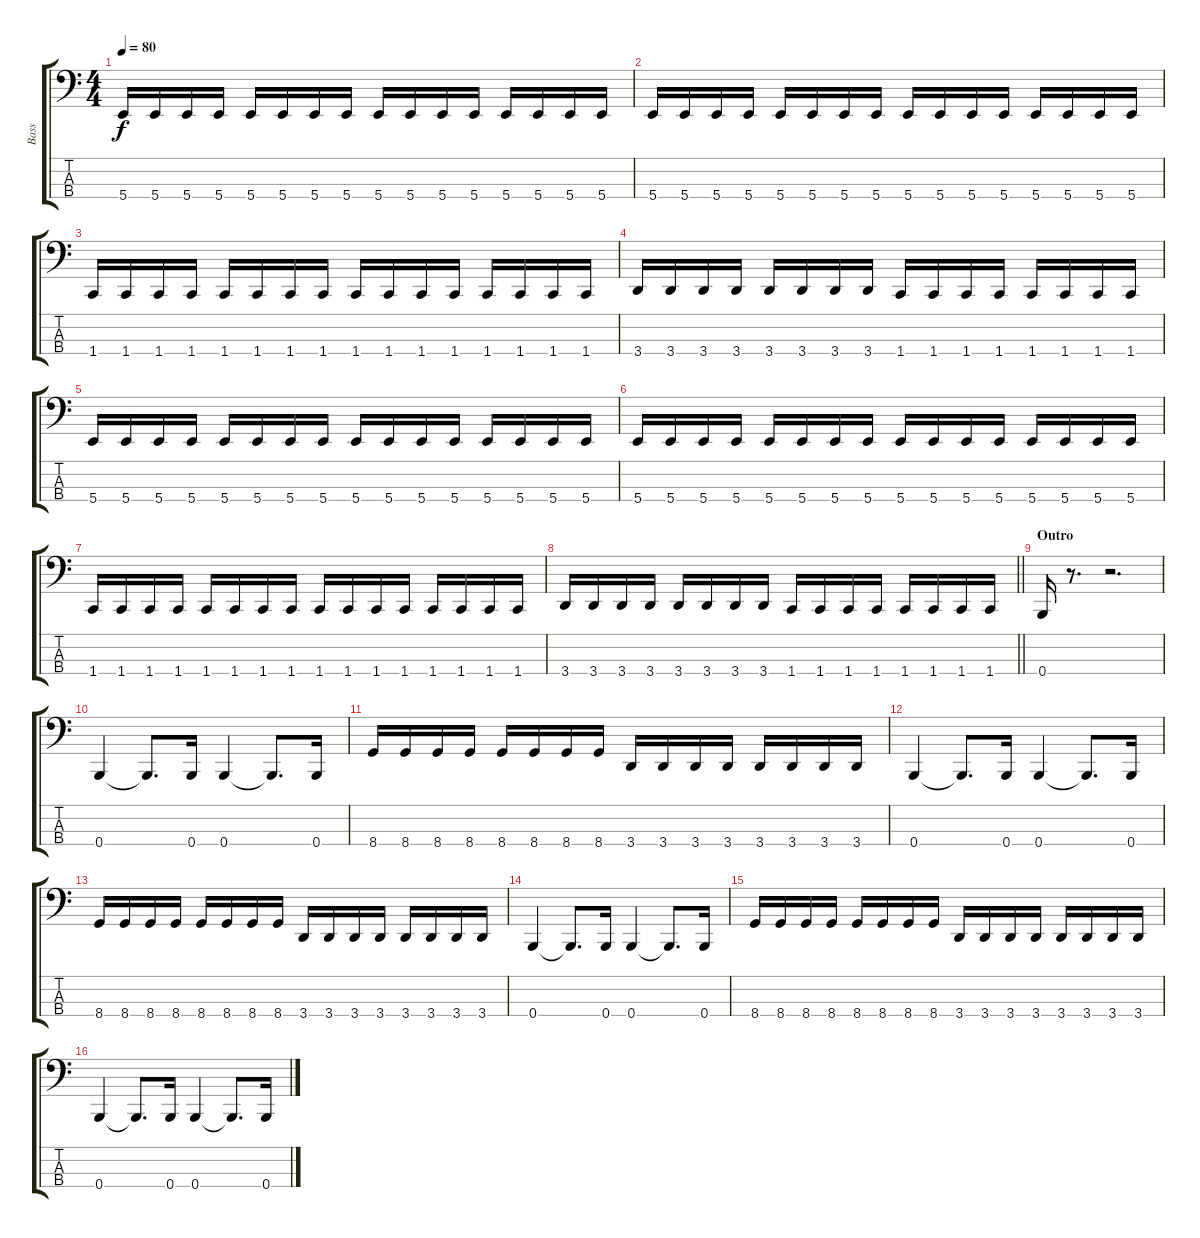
\track ("Bass" "Bass") {instrument electricbasspick}
\staff {score tabs}
\tuning (E2 B1 Gb1 B0) {hide}
\ts (4 4)
\tempo 80
\clef f4
\ks c
5.4.16{dy f} 5.4.16 5.4.16 5.4.16 5.4.16 5.4.16 5.4.16 5.4.16 5.4.16 5.4.16 5.4.16 5.4.16 5.4.16 5.4.16 5.4.16 5.4.16 |
5.4.16 5.4.16 5.4.16 5.4.16 5.4.16 5.4.16 5.4.16 5.4.16 5.4.16 5.4.16 5.4.16 5.4.16 5.4.16 5.4.16 5.4.16 5.4.16 |
1.4.16 1.4.16 1.4.16 1.4.16 1.4.16 1.4.16 1.4.16 1.4.16 1.4.16 1.4.16 1.4.16 1.4.16 1.4.16 1.4.16 1.4.16 1.4.16 |
3.4.16 3.4.16 3.4.16 3.4.16 3.4.16 3.4.16 3.4.16 3.4.16 1.4.16 1.4.16 1.4.16 1.4.16 1.4.16 1.4.16 1.4.16 1.4.16 |
5.4.16 5.4.16 5.4.16 5.4.16 5.4.16 5.4.16 5.4.16 5.4.16 5.4.16 5.4.16 5.4.16 5.4.16 5.4.16 5.4.16 5.4.16 5.4.16 |
5.4.16 5.4.16 5.4.16 5.4.16 5.4.16 5.4.16 5.4.16 5.4.16 5.4.16 5.4.16 5.4.16 5.4.16 5.4.16 5.4.16 5.4.16 5.4.16 |
1.4.16 1.4.16 1.4.16 1.4.16 1.4.16 1.4.16 1.4.16 1.4.16 1.4.16 1.4.16 1.4.16 1.4.16 1.4.16 1.4.16 1.4.16 1.4.16 |
\barLineRight lightlight
3.4.16 3.4.16 3.4.16 3.4.16 3.4.16 3.4.16 3.4.16 3.4.16 1.4.16 1.4.16 1.4.16 1.4.16 1.4.16 1.4.16 1.4.16 1.4.16 |
\section ("" "Outro")
0.4.16 r.8{d} r.2{d} |
0.4.4 0.4{t}.8{d} 0.4.16 0.4.4 0.4{t}.8{d} 0.4.16 |
8.4.16 8.4.16 8.4.16 8.4.16 8.4.16 8.4.16 8.4.16 8.4.16 3.4.16 3.4.16 3.4.16 3.4.16 3.4.16 3.4.16 3.4.16 3.4.16 |
0.4.4 0.4{t}.8{d} 0.4.16 0.4.4 0.4{t}.8{d} 0.4.16 |
8.4.16 8.4.16 8.4.16 8.4.16 8.4.16 8.4.16 8.4.16 8.4.16 3.4.16 3.4.16 3.4.16 3.4.16 3.4.16 3.4.16 3.4.16 3.4.16 |
0.4.4 0.4{t}.8{d} 0.4.16 0.4.4 0.4{t}.8{d} 0.4.16 |
8.4.16 8.4.16 8.4.16 8.4.16 8.4.16 8.4.16 8.4.16 8.4.16 3.4.16 3.4.16 3.4.16 3.4.16 3.4.16 3.4.16 3.4.16 3.4.16 |
0.4.4 0.4{t}.8{d} 0.4.16 0.4.4 0.4{t}.8{d} 0.4.16
